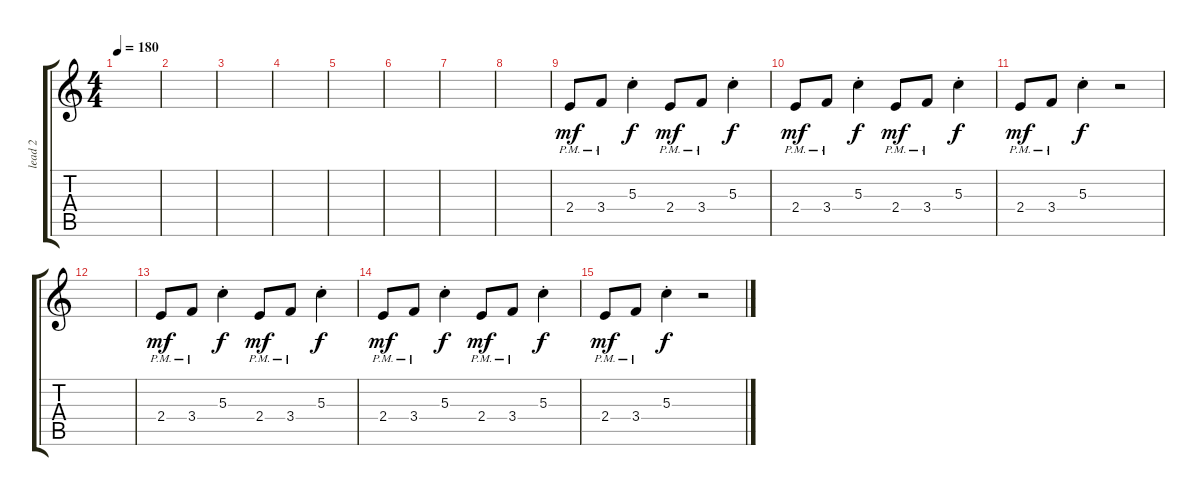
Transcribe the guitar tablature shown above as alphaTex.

\track ("lead 2" "lead 2") {instrument distortionguitar}
\staff {score tabs}
\tuning (E4 B3 G3 D3 A2 D2) {hide}
\ts (4 4)
\tempo 180
\clef g2
\ks c
|
|
|
|
|
|
|
|
2.4{pm}.8{dy mf} 3.4{pm}.8 5.3{st}.4{dy f} 2.4{pm}.8{dy mf} 3.4{pm}.8 5.3{st}.4{dy f} |
2.4{pm}.8{dy mf} 3.4{pm}.8 5.3{st}.4{dy f} 2.4{pm}.8{dy mf} 3.4{pm}.8 5.3{st}.4{dy f} |
2.4{pm}.8{dy mf} 3.4{pm}.8 5.3{st}.4{dy f} r.2 |
|
2.4{pm}.8{dy mf} 3.4{pm}.8 5.3{st}.4{dy f} 2.4{pm}.8{dy mf} 3.4{pm}.8 5.3{st}.4{dy f} |
2.4{pm}.8{dy mf} 3.4{pm}.8 5.3{st}.4{dy f} 2.4{pm}.8{dy mf} 3.4{pm}.8 5.3{st}.4{dy f} |
2.4{pm}.8{dy mf} 3.4{pm}.8 5.3{st}.4{dy f} r.2
